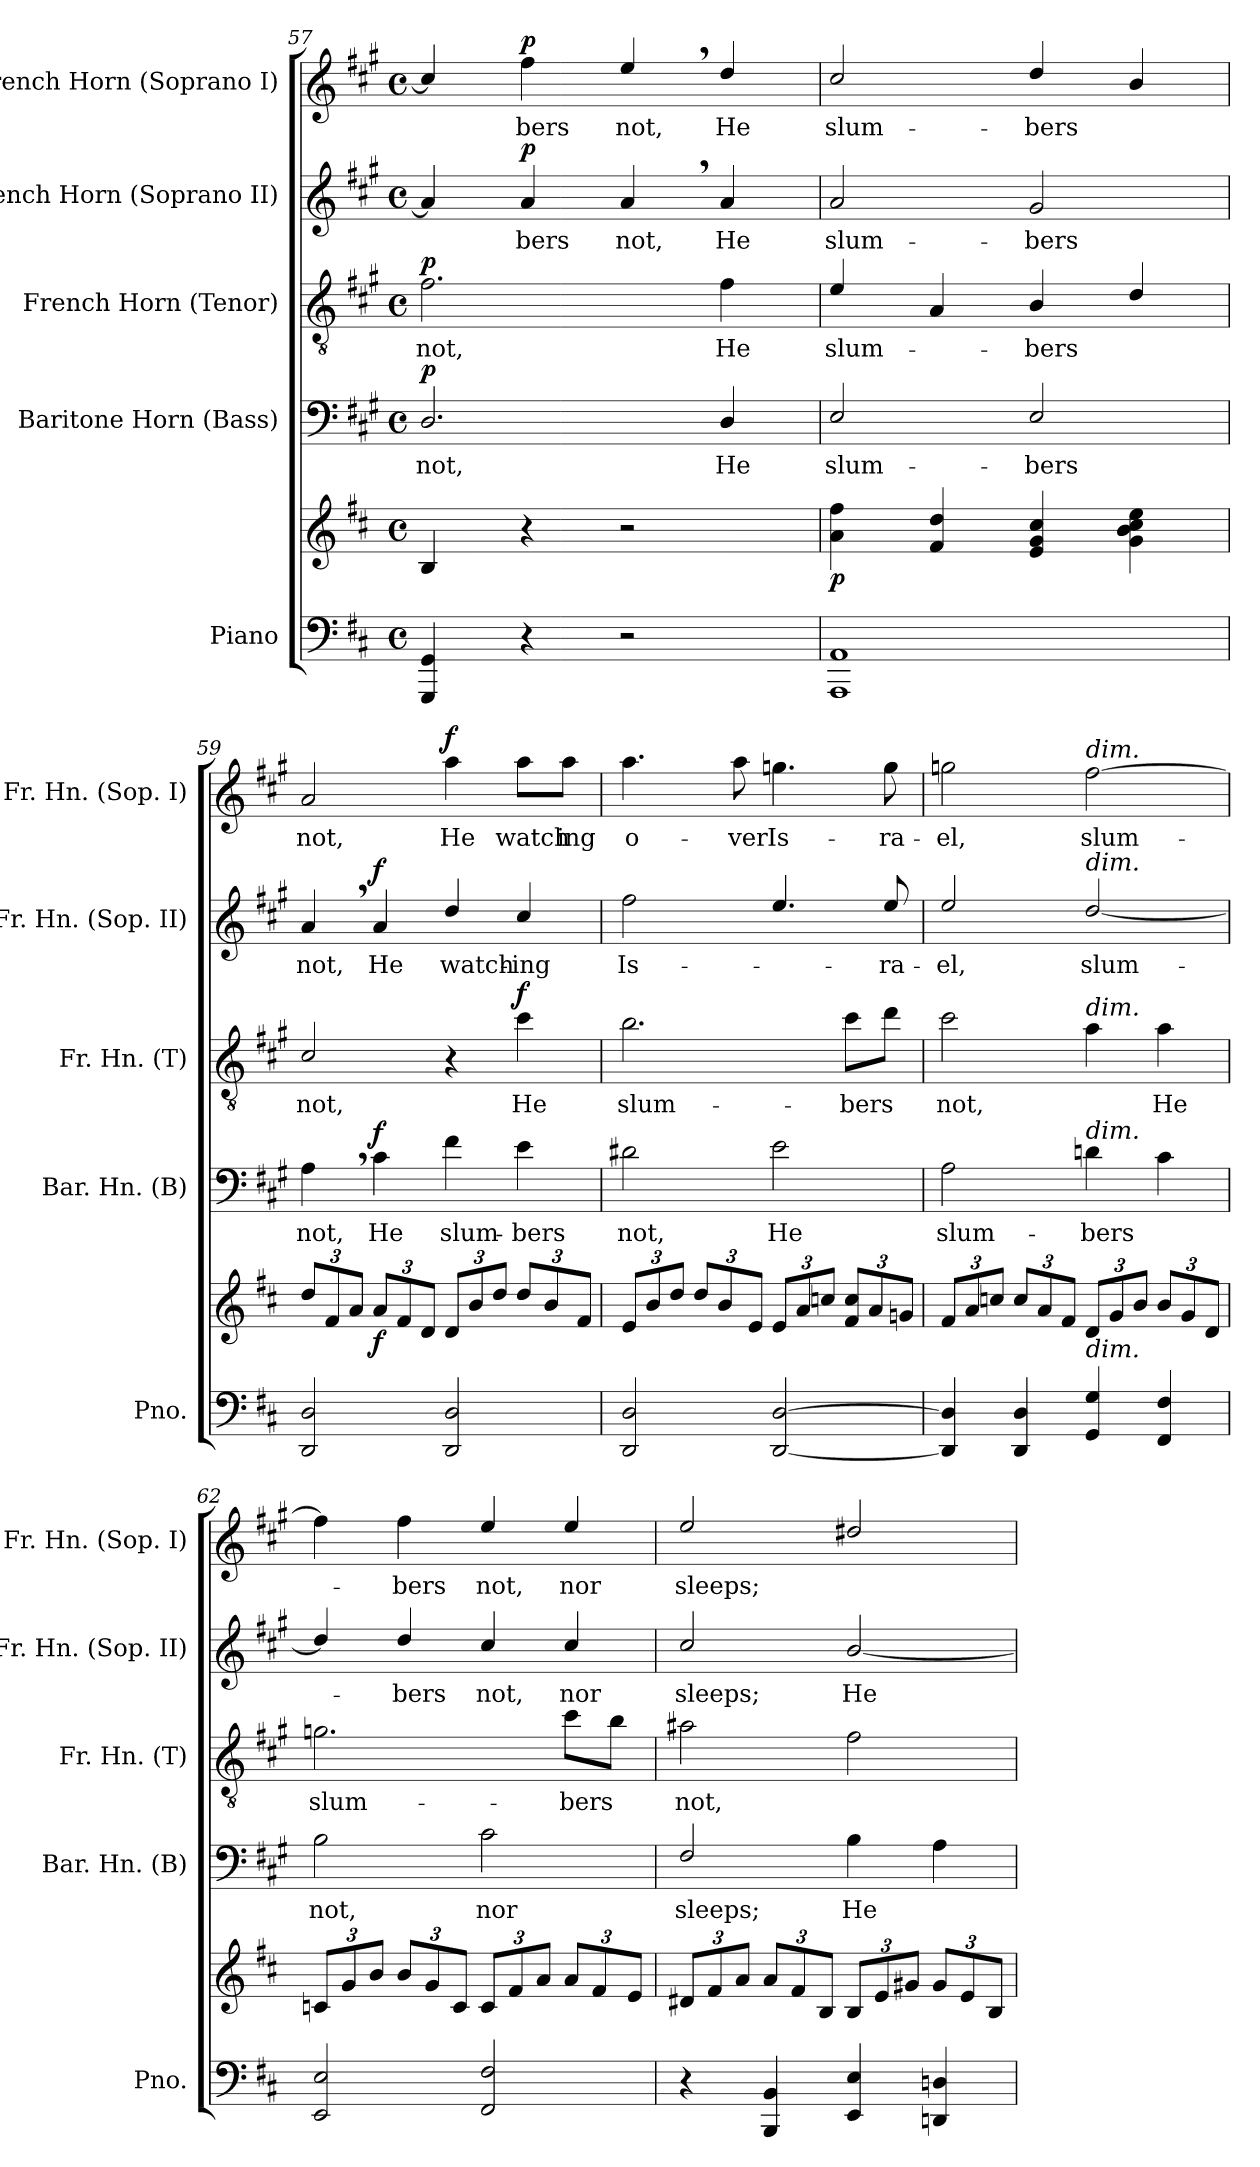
**kern	**kern	**dynam	**kern	**text	**dynam	**kern	**text	**dynam	**kern	**text	**dynam	**kern	**text	**dynam
*part5	*part5	*part5	*part4	*part4	*part4	*part3	*part3	*part3	*part2	*part2	*part2	*part1	*part1	*part1
*staff6	*staff5	*staff5/6	*staff4	*staff4	*staff4	*staff3	*staff3	*staff3	*staff2	*staff2	*staff2	*staff1	*staff1	*staff1
*I"Piano	*	*	*I"Baritone Horn (Bass)	*	*	*I"French Horn (Tenor)	*	*	*I"French Horn (Soprano II)	*	*	*I"French Horn (Soprano I)	*	*
*I'Pno.	*	*	*I'Bar. Hn. (B)	*	*	*I'Fr. Hn. (T)	*	*	*I'Fr. Hn. (Sop. II)	*	*	*I'Fr. Hn. (Sop. I)	*	*
*clefF4	*clefG2	*	*clefF4	*	*	*clefGv2	*	*	*clefG2	*	*	*clefG2	*	*
*	*	*	*ITrd4c7	*	*	*ITrd4c7	*	*	*ITrd4c7	*	*	*ITrd4c7	*	*
*k[f#c#]	*k[f#c#]	*	*k[f#c#]	*	*	*k[f#c#]	*	*	*k[f#c#]	*	*	*k[f#c#]	*	*
*M4/4	*M4/4	*	*M4/4	*	*	*M4/4	*	*	*M4/4	*	*	*M4/4	*	*
*met(c)	*met(c)	*	*met(c)	*	*	*met(c)	*	*	*met(c)	*	*	*met(c)	*	*
=57	=57	=57	=57	=57	=57	=57	=57	=57	=57	=57	=57	=57	=57	=57
!	!	!	!	!LO:LY:b	!LO:DY:a	!	!LO:LY:b	!LO:DY:a	!	!	!	!	!	!
4GGG/ 4GG/	4B/	.	2.GG/	not,	p	2.B\	not,	p	4d/]	.	.	4f#/]	.	.
!	!	!	!	!	!	!	!	!	!	!LO:LY:b	!LO:DY:a	!	!LO:LY:b	!LO:DY:a
4r	4r	.	.	.	.	.	.	.	4d/	-bers	p	4b\	-bers	p
!	!	!	!	!	!	!	!	!	!	!LO:LY:b	!	!	!LO:LY:b	!
2r	2r	.	.	.	.	.	.	.	4d,/	not,	.	4a,/	not,	.
!	!	!	!	!LO:LY:b	!	!	!LO:LY:b	!	!	!LO:LY:b	!	!	!LO:LY:b	!
.	.	.	4GG/	He	.	4B\	He	.	4d/	He	.	4g/	He	.
=58	=58	=58	=58	=58	=58	=58	=58	=58	=58	=58	=58	=58	=58	=58
!	!	!LO:DY:b	!	!LO:LY:b	!	!	!LO:LY:b	!	!	!LO:LY:b	!	!	!LO:LY:b	!
1AAA 1AA	4a\ 4ff#\	p	2AA/	slum-	.	4A/	slum-	.	2d/	slum-	.	2f#/	slum-	.
.	4f#/ 4dd/	.	.	.	.	4D/	.	.	.	.	.	.	.	.
!	!	!	!	!LO:LY:b	!	!	!LO:LY:b	!	!	!LO:LY:b	!	!	!LO:LY:b	!
.	4e/ 4g/ 4cc#/	.	2AA/	-bers	.	4E/	-bers	.	2c#/	-bers	.	4g/	-bers	.
.	4g\ 4b\ 4cc#\ 4ee\	.	.	.	.	4G/	.	.	.	.	.	4e/	.	.
=59	=59	=59	=59	=59	=59	=59	=59	=59	=59	=59	=59	=59	=59	=59
*	*Xbrackettup	*	*	*	*	*	*	*	*	*	*	*	*	*
!	!	!	!	!LO:LY:b	!	!	!LO:LY:b	!	!	!LO:LY:b	!	!	!LO:LY:b	!
2DD/ 2D/	12dd/L	.	4D,\	not,	.	2F#/	not,	.	4d,/	not,	.	2d/	not,	.
.	12f#/	.	.	.	.	.	.	.	.	.	.	.	.	.
.	12a/J	.	.	.	.	.	.	.	.	.	.	.	.	.
!	!	!LO:DY:b	!	!LO:LY:b	!LO:DY:a	!	!	!	!	!LO:LY:b	!LO:DY:a	!	!	!
.	12a/L	f	4F#\	He	f	.	.	.	4d/	He	f	.	.	.
.	12f#/	.	.	.	.	.	.	.	.	.	.	.	.	.
.	12d/J	.	.	.	.	.	.	.	.	.	.	.	.	.
!	!	!	!	!LO:LY:b	!	!	!	!	!	!LO:LY:b	!	!	!LO:LY:b	!LO:DY:a
2DD/ 2D/	12d/L	.	4B\	slum-	.	4r	.	.	4g/	watch-	.	4dd\	He	f
.	12b/	.	.	.	.	.	.	.	.	.	.	.	.	.
.	12dd/J	.	.	.	.	.	.	.	.	.	.	.	.	.
!	!	!	!	!LO:LY:b	!	!	!LO:LY:b	!LO:DY:a	!	!LO:LY:b	!	!	!LO:LY:b	!
.	12dd/L	.	4A\	-bers	.	4f#\	He	f	4f#/	-ing	.	8dd\L	watch-	.
.	12b/	.	.	.	.	.	.	.	.	.	.	.	.	.
!	!	!	!	!	!	!	!	!	!	!	!	!	!LO:LY:b	!
.	.	.	.	.	.	.	.	.	.	.	.	8dd\J	-ing	.
.	12f#/J	.	.	.	.	.	.	.	.	.	.	.	.	.
!!LO:PB:g=z
=60	=60	=60	=60	=60	=60	=60	=60	=60	=60	=60	=60	=60	=60	=60
!	!	!	!	!LO:LY:b	!	!	!LO:LY:b	!	!	!LO:LY:b	!	!	!LO:LY:b	!
2DD/ 2D/	12e/L	.	2G#X\	not,	.	2.e\	slum-	.	2b\	Is-	.	4.dd\	o-	.
.	12b/	.	.	.	.	.	.	.	.	.	.	.	.	.
.	12dd/J	.	.	.	.	.	.	.	.	.	.	.	.	.
.	12dd/L	.	.	.	.	.	.	.	.	.	.	.	.	.
.	12b/	.	.	.	.	.	.	.	.	.	.	.	.	.
!	!	!	!	!	!	!	!	!	!	!	!	!	!LO:LY:b	!
.	.	.	.	.	.	.	.	.	.	.	.	8dd\	-ver	.
.	12e/J	.	.	.	.	.	.	.	.	.	.	.	.	.
!	!	!	!	!LO:LY:b	!	!	!	!	!	!	!	!	!LO:LY:b	!
[2DD/ [2D/	12e/L	.	2A\	He	.	.	.	.	4.a/	.	.	4.ccn\	Is-	.
.	12a/	.	.	.	.	.	.	.	.	.	.	.	.	.
.	12ccn/J	.	.	.	.	.	.	.	.	.	.	.	.	.
!	!	!	!	!	!	!	!LO:LY:b	!	!	!	!	!	!	!
.	12f#/ 12cc/L	.	.	.	.	8f#\L	-bers	.	.	.	.	.	.	.
.	12a/	.	.	.	.	.	.	.	.	.	.	.	.	.
!	!	!	!	!	!	!	!	!	!	!LO:LY:b	!	!	!LO:LY:b	!
.	.	.	.	.	.	8g\J	.	.	8a/	-ra-	.	8cc\	-ra-	.
.	12gn/J	.	.	.	.	.	.	.	.	.	.	.	.	.
=61	=61	=61	=61	=61	=61	=61	=61	=61	=61	=61	=61	=61	=61	=61
!	!	!	!	!LO:LY:b	!	!	!LO:LY:b	!	!	!LO:LY:b	!	!	!LO:LY:b	!
4DD/] 4D/]	12f#/L	.	2D\	slum-	.	2f#\	not,	.	2a/	-el,	.	2ccn\	-el,	.
.	12a/	.	.	.	.	.	.	.	.	.	.	.	.	.
.	12ccn/J	.	.	.	.	.	.	.	.	.	.	.	.	.
4DD/ 4D/	12cc/L	.	.	.	.	.	.	.	.	.	.	.	.	.
.	12a/	.	.	.	.	.	.	.	.	.	.	.	.	.
.	12f#/J	.	.	.	.	.	.	.	.	.	.	.	.	.
!	!	!	!	!	!	!	!	!	!	!	!	!LO:TX:a:i:t=dim.	!	!
!	!	!	!	!	!	!	!	!	!LO:TX:a:i:t=dim.	!	!	!	!	!
!	!	!	!	!	!	!LO:TX:a:i:t=dim.	!	!	!	!	!	!	!	!
!	!	!	!LO:TX:a:i:t=dim.	!	!	!	!	!	!	!	!	!	!	!
!	!LO:TX:b:i:t=dim.	!	!	!	!	!	!	!	!	!	!	!	!	!
!	!	!	!	!LO:LY:b	!	!	!	!	!	!LO:LY:b	!	!	!LO:LY:b	!
4GG/ 4G/	12d/L	.	4Gn\	-bers	.	4d\	.	.	[2g/	slum-	.	[2b\	slum-	.
.	12g/	.	.	.	.	.	.	.	.	.	.	.	.	.
.	12b/J	.	.	.	.	.	.	.	.	.	.	.	.	.
!	!	!	!	!	!	!	!LO:LY:b	!	!	!	!	!	!	!
4FF#/ 4F#/	12b/L	.	4F#\	.	.	4d\	He	.	.	.	.	.	.	.
.	12g/	.	.	.	.	.	.	.	.	.	.	.	.	.
.	12d/J	.	.	.	.	.	.	.	.	.	.	.	.	.
=62	=62	=62	=62	=62	=62	=62	=62	=62	=62	=62	=62	=62	=62	=62
!	!	!	!	!LO:LY:b	!	!	!LO:LY:b	!	!	!	!	!	!	!
2EE/ 2E/	12cn/L	.	2E\	not,	.	2.cn\	slum-	.	4g/]	.	.	4b\]	.	.
.	12g/	.	.	.	.	.	.	.	.	.	.	.	.	.
.	12b/J	.	.	.	.	.	.	.	.	.	.	.	.	.
!	!	!	!	!	!	!	!	!	!	!LO:LY:b	!	!	!LO:LY:b	!
.	12b/L	.	.	.	.	.	.	.	4g/	-bers	.	4b\	-bers	.
.	12g/	.	.	.	.	.	.	.	.	.	.	.	.	.
.	12c/J	.	.	.	.	.	.	.	.	.	.	.	.	.
!	!	!	!	!LO:LY:b	!	!	!	!	!	!LO:LY:b	!	!	!LO:LY:b	!
2FF#/ 2F#/	12c/L	.	2F#\	nor	.	.	.	.	4f#/	not,	.	4a/	not,	.
.	12f#/	.	.	.	.	.	.	.	.	.	.	.	.	.
.	12a/J	.	.	.	.	.	.	.	.	.	.	.	.	.
!	!	!	!	!	!	!	!LO:LY:b	!	!	!LO:LY:b	!	!	!LO:LY:b	!
.	12a/L	.	.	.	.	8f#\L	-bers	.	4f#/	nor	.	4a/	nor	.
.	12f#/	.	.	.	.	.	.	.	.	.	.	.	.	.
.	.	.	.	.	.	8e\J	.	.	.	.	.	.	.	.
.	12e/J	.	.	.	.	.	.	.	.	.	.	.	.	.
=63	=63	=63	=63	=63	=63	=63	=63	=63	=63	=63	=63	=63	=63	=63
!	!	!	!	!LO:LY:b	!	!	!LO:LY:b	!	!	!LO:LY:b	!	!	!LO:LY:b	!
4r	12d#X/L	.	2BB/	sleeps;	.	2d#X\	not,	.	2f#/	sleeps;	.	2a/	sleeps;	.
.	12f#/	.	.	.	.	.	.	.	.	.	.	.	.	.
.	12a/J	.	.	.	.	.	.	.	.	.	.	.	.	.
4BBB/ 4BB/	12a/L	.	.	.	.	.	.	.	.	.	.	.	.	.
.	12f#/	.	.	.	.	.	.	.	.	.	.	.	.	.
.	12B/J	.	.	.	.	.	.	.	.	.	.	.	.	.
!	!	!	!	!LO:LY:b	!	!	!	!	!	!LO:LY:b	!	!	!	!
4EE/ 4E/	12B/L	.	4E\	He	.	2B\	.	.	[2e/	He	.	2g#X/	.	.
.	12e/	.	.	.	.	.	.	.	.	.	.	.	.	.
.	12g#X/J	.	.	.	.	.	.	.	.	.	.	.	.	.
4DDn/ 4Dn/	12g#/L	.	4D\	.	.	.	.	.	.	.	.	.	.	.
.	12e/	.	.	.	.	.	.	.	.	.	.	.	.	.
.	12B/J	.	.	.	.	.	.	.	.	.	.	.	.	.
=	=	=	=	=	=	=	=	=	=	=	=	=	=	=
*-	*-	*-	*-	*-	*-	*-	*-	*-	*-	*-	*-	*-	*-	*-
